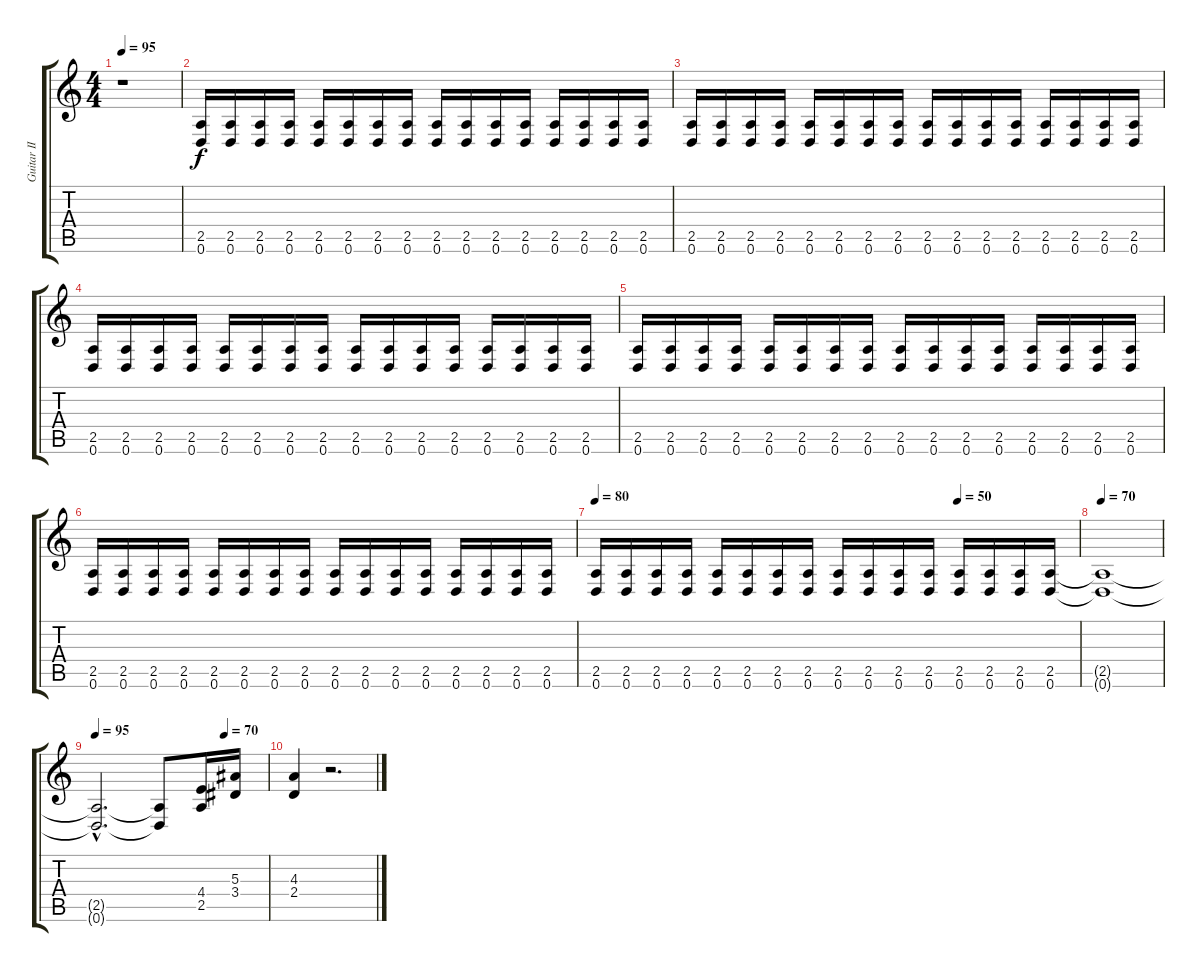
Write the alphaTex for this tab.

\track ("Guitar II" "Guitar II") {instrument distortionguitar}
\staff {score tabs}
\tuning (D4 A3 F3 C3 G2 D2) {hide}
\ts (4 4)
\tempo 95
\clef g2
\ks c
r.1{dy f} |
(2.5 0.6).16 (2.5 0.6).16 (2.5 0.6).16 (2.5 0.6).16 (2.5 0.6).16 (2.5 0.6).16 (2.5 0.6).16 (2.5 0.6).16 (2.5 0.6).16 (2.5 0.6).16 (2.5 0.6).16 (2.5 0.6).16 (2.5 0.6).16 (2.5 0.6).16 (2.5 0.6).16 (2.5 0.6).16 |
(2.5 0.6).16 (2.5 0.6).16 (2.5 0.6).16 (2.5 0.6).16 (2.5 0.6).16 (2.5 0.6).16 (2.5 0.6).16 (2.5 0.6).16 (2.5 0.6).16 (2.5 0.6).16 (2.5 0.6).16 (2.5 0.6).16 (2.5 0.6).16 (2.5 0.6).16 (2.5 0.6).16 (2.5 0.6).16 |
(2.5 0.6).16 (2.5 0.6).16 (2.5 0.6).16 (2.5 0.6).16 (2.5 0.6).16 (2.5 0.6).16 (2.5 0.6).16 (2.5 0.6).16 (2.5 0.6).16 (2.5 0.6).16 (2.5 0.6).16 (2.5 0.6).16 (2.5 0.6).16 (2.5 0.6).16 (2.5 0.6).16 (2.5 0.6).16 |
(2.5 0.6).16 (2.5 0.6).16 (2.5 0.6).16 (2.5 0.6).16 (2.5 0.6).16 (2.5 0.6).16 (2.5 0.6).16 (2.5 0.6).16 (2.5 0.6).16 (2.5 0.6).16 (2.5 0.6).16 (2.5 0.6).16 (2.5 0.6).16 (2.5 0.6).16 (2.5 0.6).16 (2.5 0.6).16 |
(2.5 0.6).16 (2.5 0.6).16 (2.5 0.6).16 (2.5 0.6).16 (2.5 0.6).16 (2.5 0.6).16 (2.5 0.6).16 (2.5 0.6).16 (2.5 0.6).16 (2.5 0.6).16 (2.5 0.6).16 (2.5 0.6).16 (2.5 0.6).16 (2.5 0.6).16 (2.5 0.6).16 (2.5 0.6).16 |
\tempo 80
\tempo (50 0.75)
(2.5 0.6).16 (2.5 0.6).16 (2.5 0.6).16 (2.5 0.6).16 (2.5 0.6).16 (2.5 0.6).16 (2.5 0.6).16 (2.5 0.6).16 (2.5 0.6).16 (2.5 0.6).16 (2.5 0.6).16 (2.5 0.6).16 (2.5 0.6).16 (2.5 0.6).16 (2.5 0.6).16 (2.5 0.6).16 |
\tempo 70
(2.5{t} 0.6{t}).1 |
\tempo 95
\tempo (70 0.75)
(2.5{hac t} 0.6{hac t}).2{d} (2.5{t} 0.6{t}).8 (4.4 2.5).16 (5.3 3.4).16 |
(4.3 2.4).4 r.2{d}
